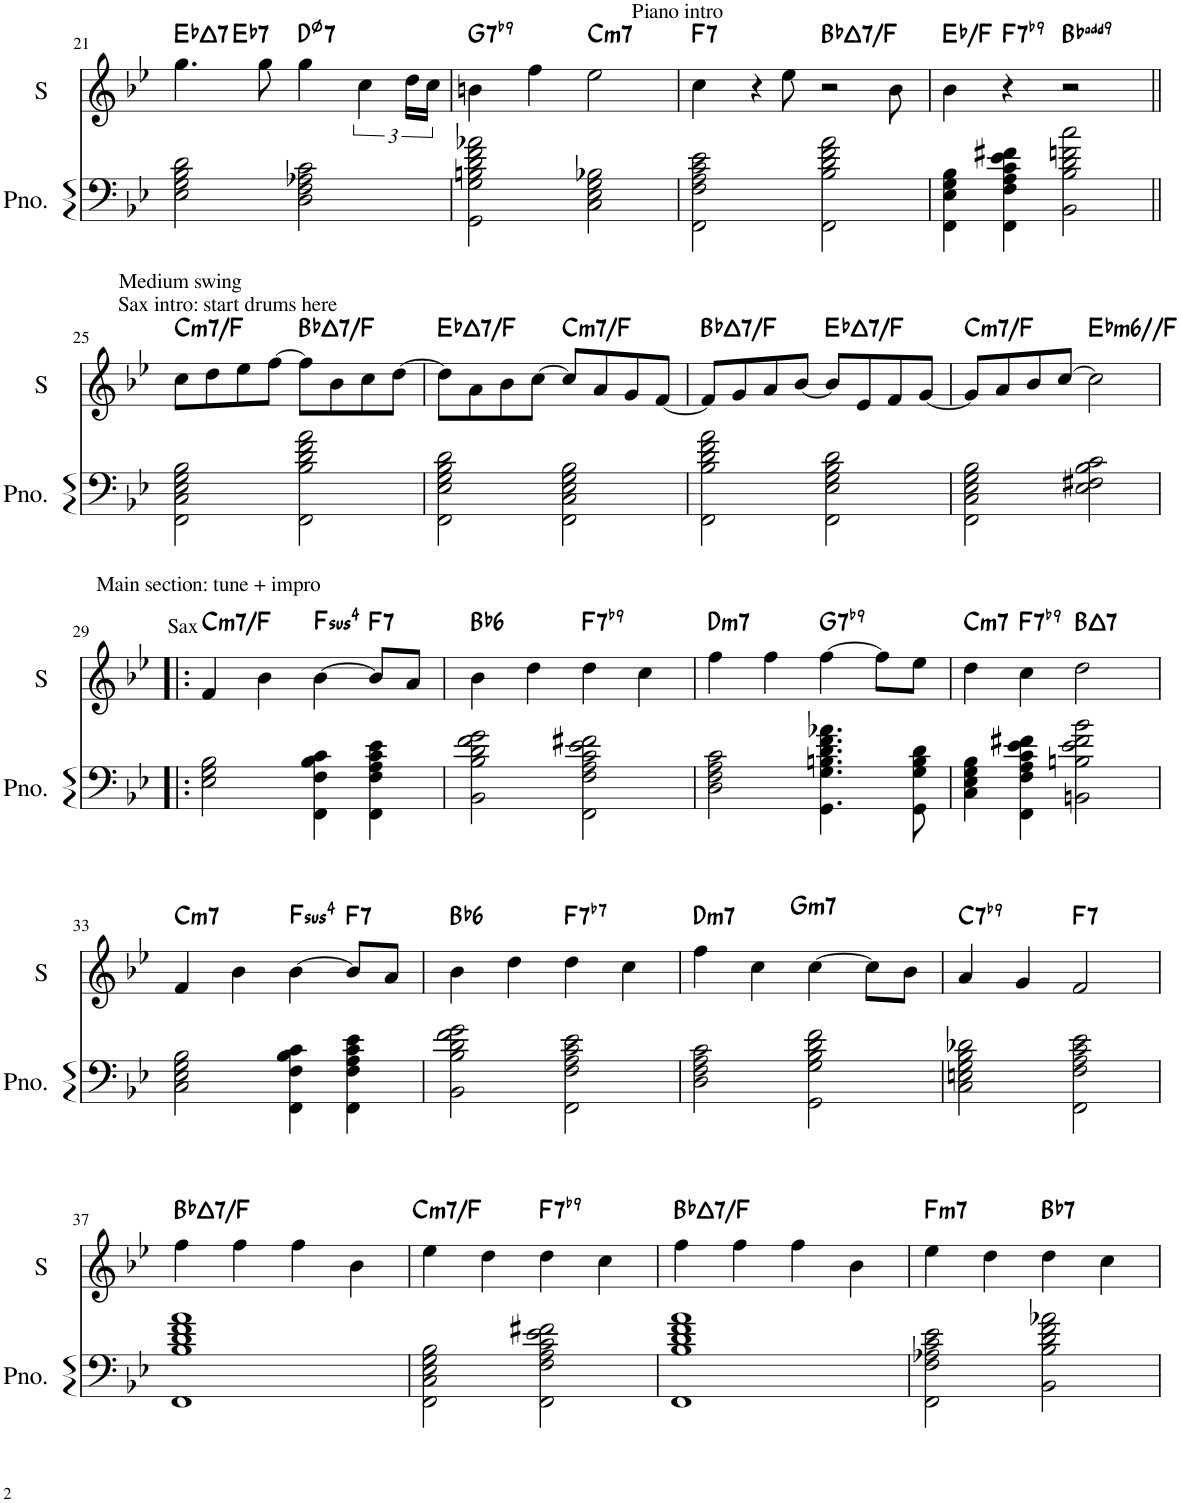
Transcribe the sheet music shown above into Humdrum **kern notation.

**kern	**kern	**harte
*part2	*part1	*part1
*staff2	*staff1	*
*I"Piano	*I"Soprano	*
*I'Pno.	*I'S	*
!!LO:PB:g=z
*clefF4	*clefG2	*
*k[b-e-]	*k[b-e-]	*
*M4/4	*M4/4	*
=21	=21	=21
!	!	!LO:H:kt=7
*	*^	*
2E-\ 2G\ 2B-\ 2d\	4.gg\	4ryy	Eb:maj7
!	!	!	!LO:H:kt=7
.	.	2.ryy	Eb:7
.	8gg\	.	.
!	!	!	!LO:H:kt=7
2D\ 2F\ 2A-X\ 2c\	4gg\	.	D:hdim7
.	6cc\	.	.
.	24dd\LL	.	.
.	24cc\JJ	.	.
=22	=22	=22	=22
!	!	!	!LO:H:kt=7
*	*v	*v	*
2GG\ 2G\ 2Bn\ 2d\ 2f\ 2a-X\	4bn\	G:7(b9)
.	4ff\	.
!	!	!LO:H:kt=m7
2C\ 2E-\ 2G\ 2B-X\	2ee-\	C:min7
=23	=23	=23
!	!LO:TX:a:t=Piano intro	!LO:H:kt=7
2FF\ 2F\ 2A\ 2c\ 2e-\	4cc\	F:7
.	4r	.
!	!	!LO:H:kt=7
2FF\ 2B-\ 2d\ 2f\ 2a\	8ee-\	Bb:maj7/5
.	2r	.
4ryy	.	.
.	8b-\	.
=24	=24	=24
4FF\ 4E-\ 4G\ 4B-\	4b-\	Eb:maj/2
!	!	!LO:H:kt=7
4FF\ 4F\ 4A\ 4c\ 4e-\ 4f#X\	4r	F:7(b9)
2BB-\ 2B-\ 2d\ 2fn\ 2cc\	2r	Bb:maj(9)
!!LO:LB:g=z
=25||	=25||	=25||
!	!LO:TX:a:t=Medium swing	!
!	!LO:TX:a:t=Sax intro&colon; start drums here	!
!	!	!LO:H:kt=m7
2FF\ 2C\ 2E-\ 2G\ 2B-\	8cc\L	C:min7/4
.	8dd\	.
.	8ee-\	.
.	[8ff\J	.
!	!	!LO:H:kt=7
2FF\ 2B-\ 2d\ 2f\ 2a\	8ff\L]	Bb:maj7/5
.	8b-\	.
.	8cc\	.
.	[8dd\J	.
=26	=26	=26
!	!	!LO:H:kt=7
2FF\ 2E-\ 2G\ 2B-\ 2d\	8dd\L]	Eb:maj7/2
.	8a\	.
.	8b-\	.
.	[8cc\J	.
!	!	!LO:H:kt=m7
2FF\ 2C\ 2E-\ 2G\ 2B-\	8cc/L]	C:min7/4
.	8a/	.
.	8g/	.
.	[8f/J	.
=27	=27	=27
!	!	!LO:H:kt=7
2FF\ 2B-\ 2d\ 2f\ 2a\	8f/L]	Bb:maj7/5
.	8g/	.
.	8a/	.
.	[8b-/J	.
!	!	!LO:H:kt=7
2FF\ 2E-\ 2G\ 2B-\ 2d\	8b-/L]	Eb:maj7/2
.	8e-/	.
.	8f/	.
.	[8g/J	.
=28	=28	=28
!	!	!LO:H:kt=m7
2FF\ 2C\ 2E-\ 2G\ 2B-\	8g/L]	C:min7/4
.	8a/	.
.	8b-/	.
.	[8cc/J	.
!	!	!LO:H:kt=m6/
2E-\ 2F#X\ 2B-\ 2c\	2cc\]	Eb:min/2
!!LO:LB:g=z
=29!|:	=29!|:	=29!|:
!	!LO:TX:a:t=Sax	!
!	!LO:TX:a:t=Main section&colon; tune + impro	!LO:H:n=1:kt=m7
!	!	!LO:H:n=2:kt=N.C.
2E-\ 2G\ 2B-\	4f/	C:min7/4 N
.	4b-\	.
!	!	!LO:H:kt=4
4FF\ 4F\ 4B-\ 4c\	[4b-\	F:sus4
!	!	!LO:H:kt=7
4FF\ 4F\ 4A\ 4c\ 4e-\	8b-/L]	F:7
.	8a/J	.
=30	=30	=30
!	!	!LO:H:kt=6
2BB-\ 2B-\ 2d\ 2f\ 2g\	4b-\	Bb:maj6
.	4dd\	.
!	!	!LO:H:kt=7
2FF\ 2F\ 2A\ 2c\ 2e-\ 2f#X\	4dd\	F:7(b9)
.	4cc\	.
=31	=31	=31
!	!	!LO:H:kt=m7
2D\ 2F\ 2A\ 2c\	4ff\	D:min7
.	4ff\	.
!	!	!LO:H:kt=7
4.GG\ 4.G\ 4.Bn\ 4.d\ 4.f\ 4.a-X\	[4ff\	G:7(b9)
.	8ff\L]	.
!	!	!LO:H:kt=N.C.
8GG\ 8G\ 8B\ 8d\	8ee-\J	N
=32	=32	=32
!	!	!LO:H:kt=m7
4C\ 4E-\ 4G\ 4B-\	4dd\	C:min7
!	!	!LO:H:kt=7
4FF\ 4F\ 4A\ 4c\ 4e-\ 4f#X\	4cc\	F:7(b9)
!	!	!LO:H:kt=7
2BBn\ 2Bn\ 2e-\ 2f#\ 2b-\	2dd\	B:maj7
!!LO:LB:g=z
=33	=33	=33
!	!	!LO:H:kt=m7
2C\ 2E-\ 2G\ 2B-\	4f/	C:min7
.	4b-\	.
!	!	!LO:H:kt=4
4FF\ 4F\ 4B-\ 4c\	[4b-\	F:sus4
!	!	!LO:H:kt=7
4FF\ 4F\ 4A\ 4c\ 4e-\	8b-/L]	F:7
.	8a/J	.
=34	=34	=34
!	!	!LO:H:kt=6
2BB-\ 2B-\ 2d\ 2f\ 2g\	4b-\	Bb:maj6
.	4dd\	.
!	!	!LO:H:kt=7
2FF\ 2F\ 2A\ 2c\ 2e-\	4dd\	F:7(b7)
.	4cc\	.
=35	=35	=35
!	!	!LO:H:kt=m7
2D\ 2F\ 2A\ 2c\	4ff\	D:min7
.	4cc\	.
!	!	!LO:H:kt=m7
2GG\ 2G\ 2B-\ 2d\ 2f\	[4cc\	G:min7
.	8cc\L]	.
.	8b-\J	.
=36	=36	=36
!	!	!LO:H:kt=7
2C\ 2En\ 2G\ 2B-\ 2d-X\	4a/	C:7(b9)
.	4g/	.
!	!	!LO:H:kt=7
2FF\ 2F\ 2A\ 2c\ 2e-\	2f/	F:7
!!LO:LB:g=z
=37	=37	=37
!	!	!LO:H:kt=7
1FF 1B- 1d 1f 1a	4ff\	Bb:maj7/5
.	4ff\	.
.	4ff\	.
.	4b-\	.
=38	=38	=38
!	!	!LO:H:kt=m7
2FF\ 2C\ 2E-\ 2G\ 2B-\	4ee-\	C:min7/4
.	4dd\	.
!	!	!LO:H:kt=7
2FF\ 2F\ 2A\ 2c\ 2e-\ 2f#X\	4dd\	F:7(b9)
.	4cc\	.
=39	=39	=39
!	!	!LO:H:kt=7
1FF 1B- 1d 1f 1a	4ff\	Bb:maj7/5
.	4ff\	.
.	4ff\	.
.	4b-\	.
=40	=40	=40
!	!	!LO:H:kt=m7
2FF\ 2F\ 2A-X\ 2c\ 2e-\	4ee-\	F:min7
.	4dd\	.
!	!	!LO:H:kt=7
2BB-\ 2B-\ 2d\ 2f\ 2a-X\	4dd\	Bb:7
.	4cc\	.
=	=	=
*-	*-	*-
